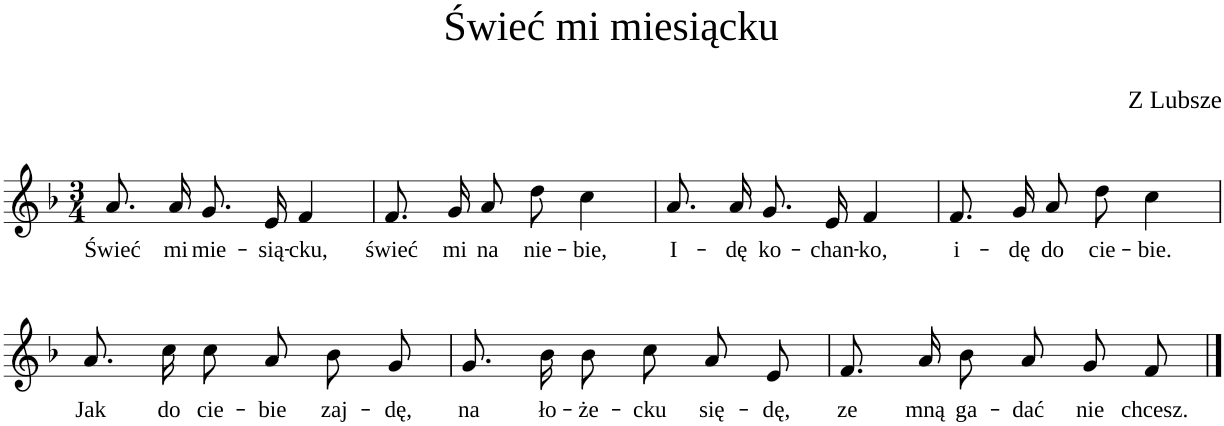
**kern	**text
*part1	*part1
*staff1	*staff1
*I"Voce	*
*I'V.	*
*clefG2	*
*k[b-]	*
*M3/4	*
=1	=1
!	!LO:LY:b
8.a/L	Świeć
!	!LO:LY:b
16a/Jk	mi
!	!LO:LY:b
8.g/L	mie-
!	!LO:LY:b
16e/Jk	-sią-
!	!LO:LY:b
4f/	-cku,
=2	=2
!	!LO:LY:b
8.f/L	świeć
!	!LO:LY:b
16g/Jk	mi
!	!LO:LY:b
8a\L	na
!	!LO:LY:b
8dd\J	nie-
!	!LO:LY:b
4cc\	-bie,
=3	=3
!	!LO:LY:b
8.a/L	I-
!	!LO:LY:b
16a/Jk	-dę
!	!LO:LY:b
8.g/L	ko-
!	!LO:LY:b
16e/Jk	-chan-
!	!LO:LY:b
4f/	-ko,
=4	=4
!	!LO:LY:b
8.f/L	i-
!	!LO:LY:b
16g/Jk	-dę
!	!LO:LY:b
8a\L	do
!	!LO:LY:b
8dd\J	cie-
!	!LO:LY:b
4cc\	-bie.
!!LO:LB:g=z
=1	=1
!	!LO:LY:b
8.a\L	Jak
!	!LO:LY:b
16cc\Jk	do
!	!LO:LY:b
8cc\L	cie-
!	!LO:LY:b
8a\J	-bie
!	!LO:LY:b
8b-/L	zaj-
!	!LO:LY:b
8g/J	-dę,
=2	=2
!	!LO:LY:b
8.g/L	na
!	!LO:LY:b
16b-/Jk	ło-
!	!LO:LY:b
8b-\L	-że-
!	!LO:LY:b
8cc\J	-cku
!	!LO:LY:b
8a/L	się-
!	!LO:LY:b
8e/J	-dę,
=3	=3
!	!LO:LY:b
8.f/L	ze
!	!LO:LY:b
16a/Jk	mną
!	!LO:LY:b
8b-/L	ga-
!	!LO:LY:b
8a/J	-dać
!	!LO:LY:b
8g/L	nie
!	!LO:LY:b
8f/J	chcesz.
==	==
*-	*-
